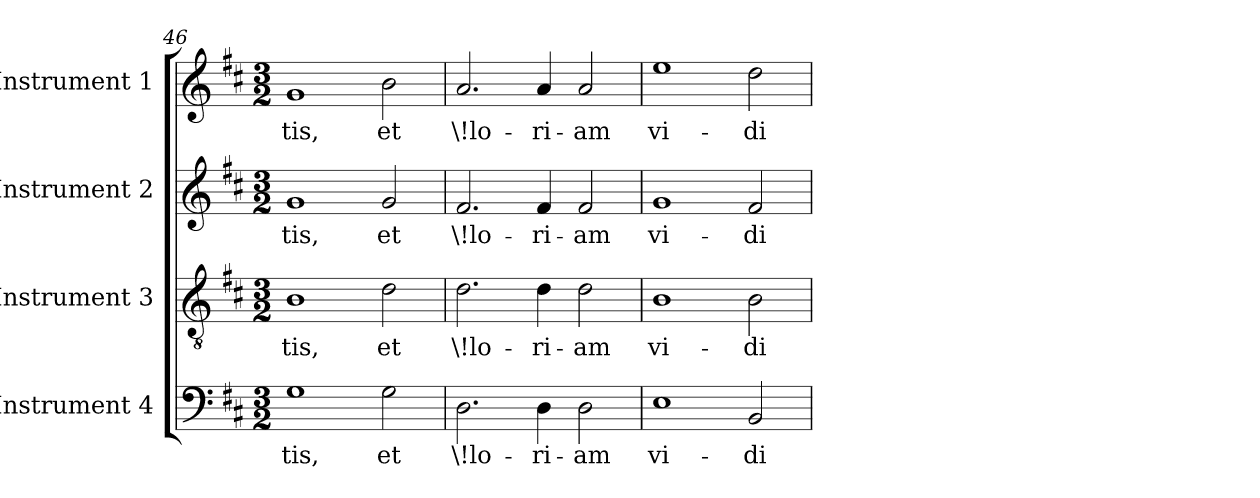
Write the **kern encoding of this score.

**kern	**text	**kern	**text	**kern	**text	**kern	**text
*part4	*part4	*part3	*part3	*part2	*part2	*part1	*part1
*staff4	*staff4	*staff3	*staff3	*staff2	*staff2	*staff1	*staff1
*I"Instrument 4	*	*I"Instrument 3	*	*I"Instrument 2	*	*I"Instrument 1	*
*clefF4	*	*clefGv2	*	*clefG2	*	*clefG2	*
*k[f#c#]	*	*k[f#c#]	*	*k[f#c#]	*	*k[f#c#]	*
*D:	*	*D:	*	*D:	*	*D:	*
*M3/2	*	*M3/2	*	*M3/2	*	*M3/2	*
=46	=46	=46	=46	=46	=46	=46	=46
!	!LO:LY:b:cj	!	!LO:LY:b:cj	!	!LO:LY:b:cj	!	!LO:LY:b:cj
1G	-tis,	1B	-tis,	1g	-tis,	1g	-tis,
!	!LO:LY:b:cj	!	!LO:LY:b:cj	!	!LO:LY:b:cj	!	!LO:LY:b:cj
2G\	et	2d\	et	2g/	et	2b\	et
!!LO:PB:g=z
=47	=47	=47	=47	=47	=47	=47	=47
!	!LO:LY:b:cj	!	!LO:LY:b:cj	!	!LO:LY:b:cj	!	!LO:LY:b:cj
2.D\	\!lo-	2.d\	\!lo-	2.f#/	\!lo-	2.a/	\!lo-
!	!LO:LY:b	!	!LO:LY:b	!	!LO:LY:b	!	!LO:LY:b
4D\	-ri-	4d\	-ri-	4f#/	-ri-	4a/	-ri-
!	!LO:LY:b:cj	!	!LO:LY:b:cj	!	!LO:LY:b:cj	!	!LO:LY:b:cj
2D\	-am	2d\	-am	2f#/	-am	2a/	-am
=48	=48	=48	=48	=48	=48	=48	=48
!	!LO:LY:b:cj	!	!LO:LY:b:cj	!	!LO:LY:b:cj	!	!LO:LY:b:cj
1E	vi-	1B	vi-	1g	vi-	1ee	vi-
!	!LO:LY:b:cj	!	!LO:LY:b:cj	!	!LO:LY:b:cj	!	!LO:LY:b:cj
2BB/	-di	2B\	-di	2f#/	-di	2dd\	-di
=	=	=	=	=	=	=	=
*-	*-	*-	*-	*-	*-	*-	*-
